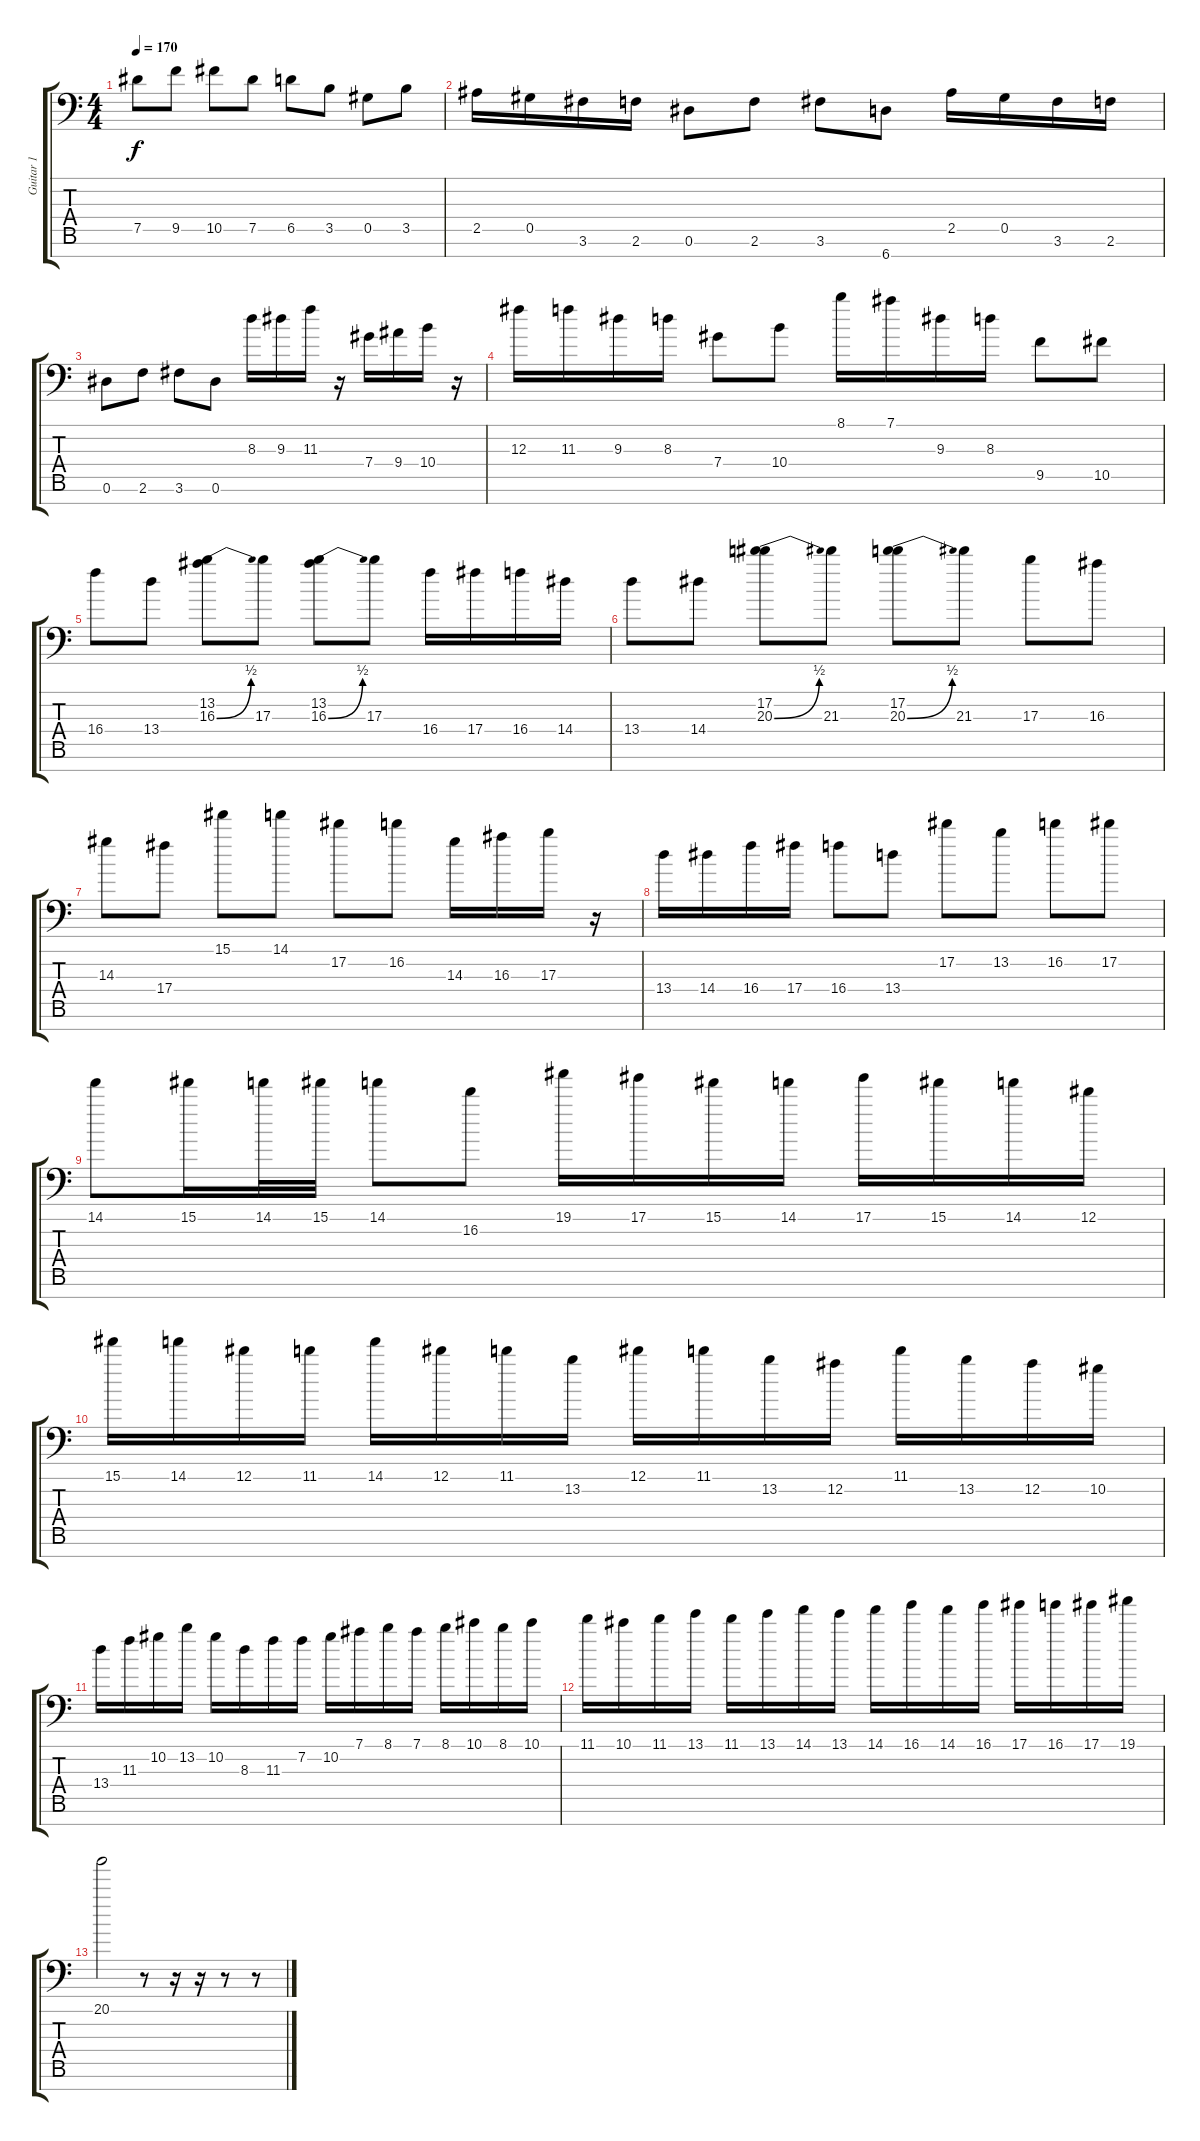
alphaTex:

\track ("Guitar 1" "Guitar 1") {instrument distortionguitar}
\staff {score tabs}
\tuning (Eb4 Bb3 Gb3 Db3 Ab2 Eb2 Ab1) {hide}
\ts (4 4)
\tempo 170
\clef f4
\ks c
7.5.8{dy f} 9.5.8 10.5.8 7.5.8 6.5.8 3.5.8 0.5.8 3.5.8 |
2.5.16 0.5.16 3.6.16 2.6.16 0.6.8 2.6.8 3.6.8 6.7.8 2.5.16 0.5.16 3.6.16 2.6.16 |
0.6.8 2.6.8 3.6.8 0.6.8 8.3.16 9.3.16 11.3.16 r.16 7.4.16 9.4.16 10.4.16 r.16 |
12.3.16 11.3.16 9.3.16 8.3.16 7.4.8 10.4.8 8.1.16 7.1.16 9.3.16 8.3.16 9.5.8 10.5.8 |
16.4.8 13.4.8 (13.2 16.3{be (bend 0 0 60 2)}).8 17.3.8 (13.2 16.3{be (bend 0 0 60 2)}).8 17.3.8 16.4.16 17.4.16 16.4.16 14.4.16 |
13.4.8 14.4.8 (17.2 20.3{be (bend 0 0 60 2)}).8 21.3.8 (17.2 20.3{be (bend 0 0 60 2)}).8 21.3.8 17.3.8 16.3.8 |
14.3.8 17.4.8 15.1.8 14.1.8 17.2.8 16.2.8 14.3.16 16.3.16 17.3.16 r.16 |
13.4.16 14.4.16 16.4.16 17.4.16 16.4.8 13.4.8 17.2.8 13.2.8 16.2.8 17.2.8 |
14.1.8 15.1.16 14.1.32 15.1.32 14.1.8 16.2.8 19.1.16 17.1.16 15.1.16 14.1.16 17.1.16 15.1.16 14.1.16 12.1.16 |
15.1.16 14.1.16 12.1.16 11.1.16 14.1.16 12.1.16 11.1.16 13.2.16 12.1.16 11.1.16 13.2.16 12.2.16 11.1.16 13.2.16 12.2.16 10.2.16 |
13.4.16 11.3.16 10.2.16 13.2.16 10.2.16 8.3.16 11.3.16 7.2.16 10.2.16 7.1.16 8.1.16 7.1.16 8.1.16 10.1.16 8.1.16 10.1.16 |
11.1.16 10.1.16 11.1.16 13.1.16 11.1.16 13.1.16 14.1.16 13.1.16 14.1.16 16.1.16 14.1.16 16.1.16 17.1.16 16.1.16 17.1.16 19.1.16 |
20.1.2 r.8 r.16 r.16 r.8 r.8
